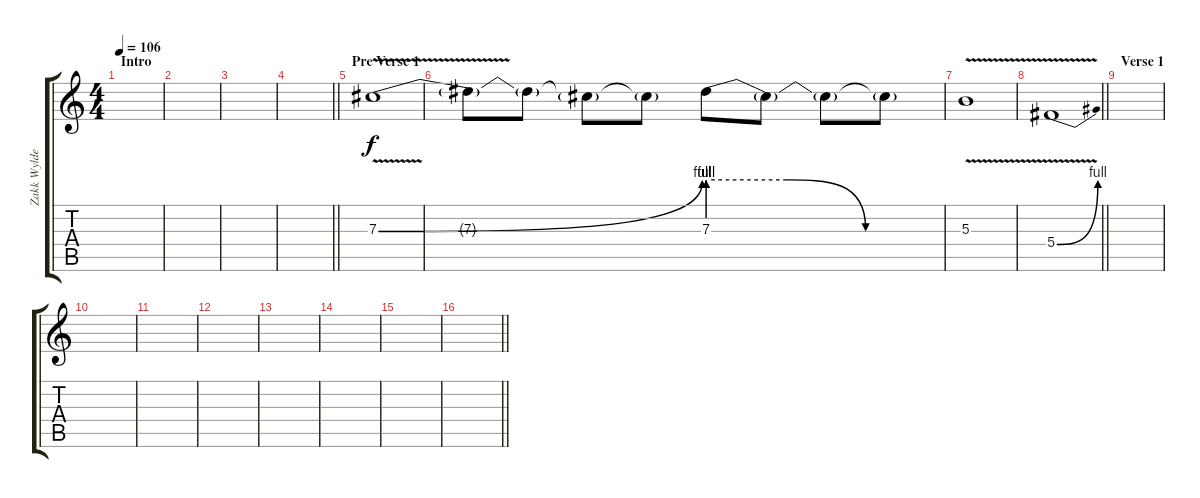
\track ("Zakk Wylde (Lead)" "Zakk Wylde") {instrument overdrivenguitar}
\staff {score tabs}
\tuning (Eb4 Bb3 Gb3 Db3 Ab2 Eb2) {hide}
\ts (4 4)
\section ("" "Intro")
\tempo 106
\clef g2
\ks c
|
|
|
\barLineRight lightlight
|
\section ("" "Pre Verse 1")
7.3{be (bend 0 0 60 4) v}.1 |
7.3{t}.8 7.3{t}.8 7.3{t}.8 7.3{t}.8 7.3{be (custom 0 4 20 4 40 0 60 0)}.8 7.3{t}.8 7.3{t}.8 7.3{t}.8 |
5.3{v}.1 |
\barLineRight lightlight
5.4{be (bend 0 0 60 4) v}.1 |
\section ("" "Verse 1")
|
|
|
|
|
|
|
\barLineRight lightlight
